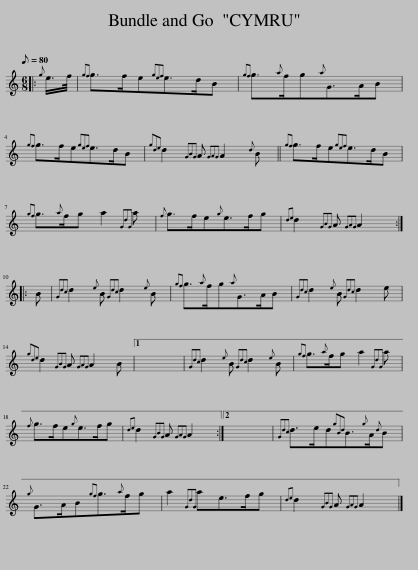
X:1
L:1/8
Q:1/8=80
M:6/8
I:linebreak $
K:C
V:1 treble
V:1
|:{g} e/>f/ |{gf} g>fe{gef}e>dB |{gf} g3/2{a}f/g{a}G>AB |${gf} g>fe{gef}e>dB |{gde} d2{GBG} A{GAG} A2{d} B || %5
{gf} g>fe{gef}e>dB |${gf} g3/2{a}f/g a2{GdG} a |{f} g>fe{g}e>fg |{de} d2{GBG} A{GAG} A2 ::$ B | %10
{Gdc} d2{e} B{Gdc} d2{e} B |{gf} g3/2{a}f/g{a}G>AB |{Gdc} d2{e} B{Gdc} d2 e |${gde} d2{GBG} A{GAG} A2 B |1 x6 | %15
{Gdc} d2{e} B{Gdc} d2{e} B |{gf} g3/2{a}f/g a2{GdG} a |${f} g>fe{g}e>fg |{de} d2{GBG} A{GAG} A2 :|2 x6 | %20
{Gdc} d>ed{gBd}B3/2{g}A/{d}B |${g} G>AB{gf}g3/2{a}f/g | a2{GdG} ae>fg |{de} d2{GBG} A{GAG} A2 |] %24
